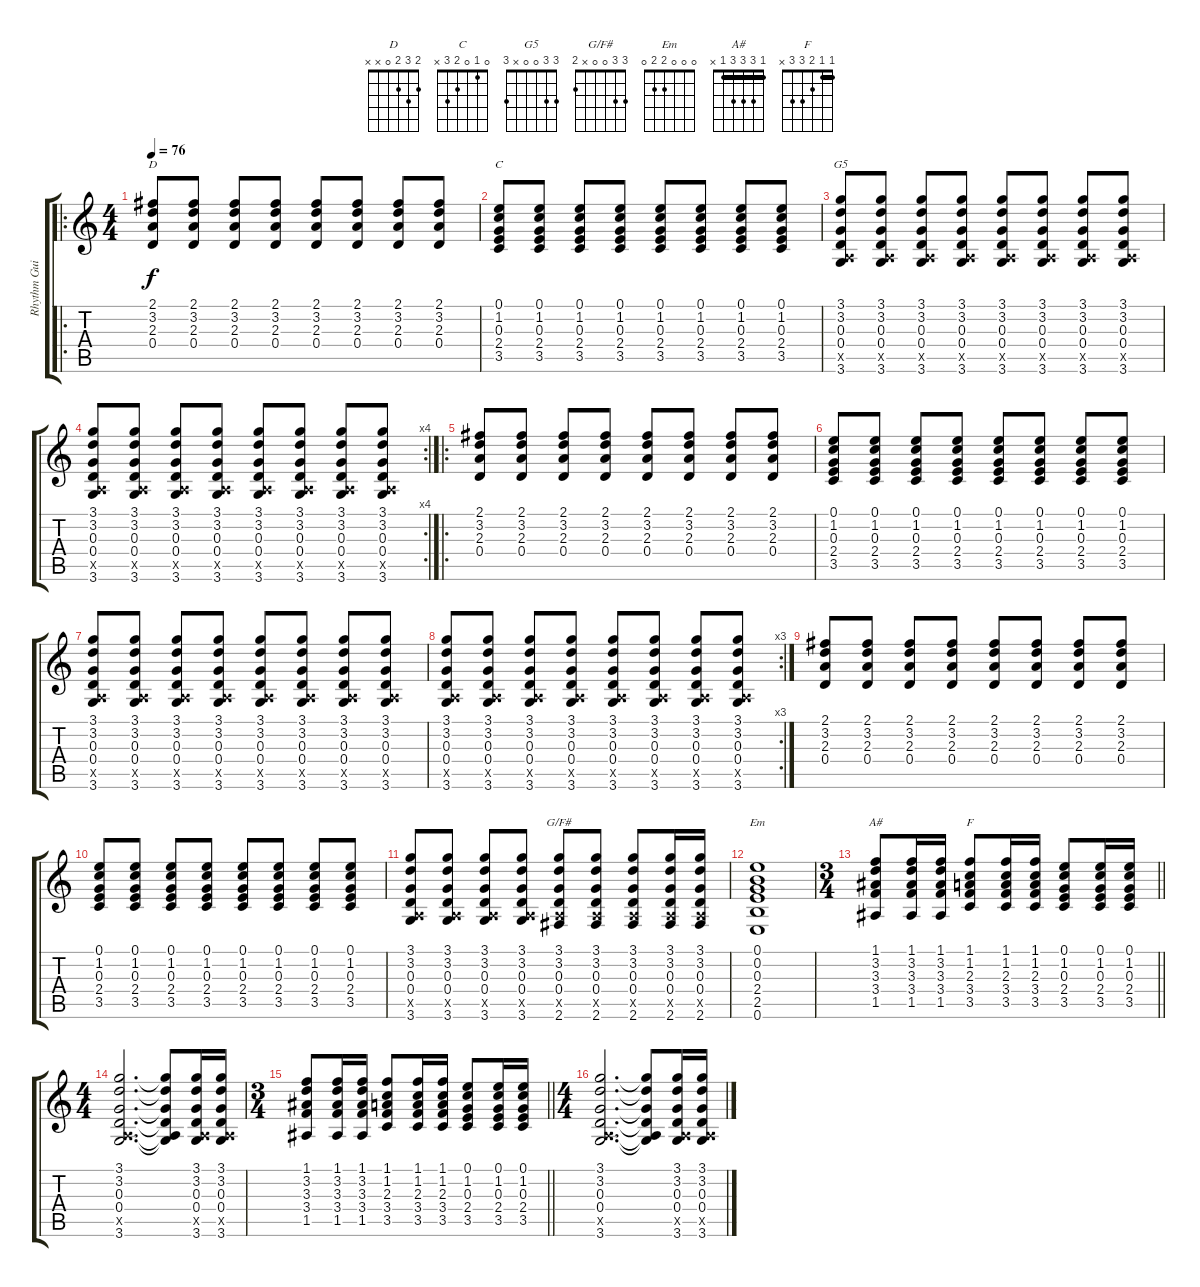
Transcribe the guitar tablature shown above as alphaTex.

\track ("Rhythm Guitar" "Rhythm Gui") {instrument acousticguitarsteel}
\staff {score tabs}
\tuning (E4 B3 G3 D3 A2 E2) {hide}
\chord ("D" 2 3 2 0 x x)
\chord ("C" 0 1 0 2 3 x)
\chord ("G5" 3 3 0 0 x 3)
\chord ("G/F#" 3 3 0 0 x 2)
\chord ("Em" 0 0 0 2 2 0)
\chord ("A#" 1 3 3 3 1 x) {barre 1}
\chord ("F" 1 1 2 3 3 x) {barre 1}
\ro
\ts (4 4)
\tempo 76
\clef g2
\ks c
(2.1 3.2 2.3 0.4).8{ch "D" dy f} (2.1 3.2 2.3 0.4).8 (2.1 3.2 2.3 0.4).8 (2.1 3.2 2.3 0.4).8 (2.1 3.2 2.3 0.4).8 (2.1 3.2 2.3 0.4).8 (2.1 3.2 2.3 0.4).8 (2.1 3.2 2.3 0.4).8 |
(0.1 1.2 0.3 2.4 3.5).8{ch "C"} (0.1 1.2 0.3 2.4 3.5).8 (0.1 1.2 0.3 2.4 3.5).8 (0.1 1.2 0.3 2.4 3.5).8 (0.1 1.2 0.3 2.4 3.5).8 (0.1 1.2 0.3 2.4 3.5).8 (0.1 1.2 0.3 2.4 3.5).8 (0.1 1.2 0.3 2.4 3.5).8 |
(3.1 3.2 0.3 0.4 0.5{x} 3.6).8{ch "G5"} (3.1 3.2 0.3 0.4 0.5{x} 3.6).8 (3.1 3.2 0.3 0.4 0.5{x} 3.6).8 (3.1 3.2 0.3 0.4 0.5{x} 3.6).8 (3.1 3.2 0.3 0.4 0.5{x} 3.6).8 (3.1 3.2 0.3 0.4 0.5{x} 3.6).8 (3.1 3.2 0.3 0.4 0.5{x} 3.6).8 (3.1 3.2 0.3 0.4 0.5{x} 3.6).8 |
\rc 4
(3.1 3.2 0.3 0.4 0.5{x} 3.6).8 (3.1 3.2 0.3 0.4 0.5{x} 3.6).8 (3.1 3.2 0.3 0.4 0.5{x} 3.6).8 (3.1 3.2 0.3 0.4 0.5{x} 3.6).8 (3.1 3.2 0.3 0.4 0.5{x} 3.6).8 (3.1 3.2 0.3 0.4 0.5{x} 3.6).8 (3.1 3.2 0.3 0.4 0.5{x} 3.6).8 (3.1 3.2 0.3 0.4 0.5{x} 3.6).8 |
\ro
(2.1 3.2 2.3 0.4).8 (2.1 3.2 2.3 0.4).8 (2.1 3.2 2.3 0.4).8 (2.1 3.2 2.3 0.4).8 (2.1 3.2 2.3 0.4).8 (2.1 3.2 2.3 0.4).8 (2.1 3.2 2.3 0.4).8 (2.1 3.2 2.3 0.4).8 |
(0.1 1.2 0.3 2.4 3.5).8 (0.1 1.2 0.3 2.4 3.5).8 (0.1 1.2 0.3 2.4 3.5).8 (0.1 1.2 0.3 2.4 3.5).8 (0.1 1.2 0.3 2.4 3.5).8 (0.1 1.2 0.3 2.4 3.5).8 (0.1 1.2 0.3 2.4 3.5).8 (0.1 1.2 0.3 2.4 3.5).8 |
(3.1 3.2 0.3 0.4 0.5{x} 3.6).8 (3.1 3.2 0.3 0.4 0.5{x} 3.6).8 (3.1 3.2 0.3 0.4 0.5{x} 3.6).8 (3.1 3.2 0.3 0.4 0.5{x} 3.6).8 (3.1 3.2 0.3 0.4 0.5{x} 3.6).8 (3.1 3.2 0.3 0.4 0.5{x} 3.6).8 (3.1 3.2 0.3 0.4 0.5{x} 3.6).8 (3.1 3.2 0.3 0.4 0.5{x} 3.6).8 |
\rc 3
(3.1 3.2 0.3 0.4 0.5{x} 3.6).8 (3.1 3.2 0.3 0.4 0.5{x} 3.6).8 (3.1 3.2 0.3 0.4 0.5{x} 3.6).8 (3.1 3.2 0.3 0.4 0.5{x} 3.6).8 (3.1 3.2 0.3 0.4 0.5{x} 3.6).8 (3.1 3.2 0.3 0.4 0.5{x} 3.6).8 (3.1 3.2 0.3 0.4 0.5{x} 3.6).8 (3.1 3.2 0.3 0.4 0.5{x} 3.6).8 |
(2.1 3.2 2.3 0.4).8 (2.1 3.2 2.3 0.4).8 (2.1 3.2 2.3 0.4).8 (2.1 3.2 2.3 0.4).8 (2.1 3.2 2.3 0.4).8 (2.1 3.2 2.3 0.4).8 (2.1 3.2 2.3 0.4).8 (2.1 3.2 2.3 0.4).8 |
(0.1 1.2 0.3 2.4 3.5).8 (0.1 1.2 0.3 2.4 3.5).8 (0.1 1.2 0.3 2.4 3.5).8 (0.1 1.2 0.3 2.4 3.5).8 (0.1 1.2 0.3 2.4 3.5).8 (0.1 1.2 0.3 2.4 3.5).8 (0.1 1.2 0.3 2.4 3.5).8 (0.1 1.2 0.3 2.4 3.5).8 |
(3.1 3.2 0.3 0.4 0.5{x} 3.6).8 (3.1 3.2 0.3 0.4 0.5{x} 3.6).8 (3.1 3.2 0.3 0.4 0.5{x} 3.6).8 (3.1 3.2 0.3 0.4 0.5{x} 3.6).8 (3.1 3.2 0.3 0.4 0.5{x} 2.6).8{ch "G/F#"} (3.1 3.2 0.3 0.4 0.5{x} 2.6).8 (3.1 3.2 0.3 0.4 0.5{x} 2.6).8 (3.1 3.2 0.3 0.4 0.5{x} 2.6).16 (3.1 3.2 0.3 0.4 0.5{x} 2.6).16 |
(0.1 0.2 0.3 2.4 2.5 0.6).1{ch "Em"} |
\ts (3 4)
\barLineRight lightlight
(1.1 3.2 3.3 3.4 1.5).8{ch "A#"} (1.1 3.2 3.3 3.4 1.5).16 (1.1 3.2 3.3 3.4 1.5).16 (1.1 1.2 2.3 3.4 3.5).8{ch "F"} (1.1 1.2 2.3 3.4 3.5).16 (1.1 1.2 2.3 3.4 3.5).16 (0.1 1.2 0.3 2.4 3.5).8 (0.1 1.2 0.3 2.4 3.5).16 (0.1 1.2 0.3 2.4 3.5).16 |
\ts (4 4)
(3.1 3.2 0.3 0.4 0.5{x} 3.6).2{d} (3.1{t} 3.2{t} 0.3{t} 0.4{t} 0.5{t} 3.6{t}).8 (3.1 3.2 0.3 0.4 0.5{x} 3.6).16 (3.1 3.2 0.3 0.4 0.5{x} 3.6).16 |
\ts (3 4)
\barLineRight lightlight
(1.1 3.2 3.3 3.4 1.5).8 (1.1 3.2 3.3 3.4 1.5).16 (1.1 3.2 3.3 3.4 1.5).16 (1.1 1.2 2.3 3.4 3.5).8 (1.1 1.2 2.3 3.4 3.5).16 (1.1 1.2 2.3 3.4 3.5).16 (0.1 1.2 0.3 2.4 3.5).8 (0.1 1.2 0.3 2.4 3.5).16 (0.1 1.2 0.3 2.4 3.5).16 |
\ts (4 4)
(3.1 3.2 0.3 0.4 0.5{x} 3.6).2{d} (3.1{t} 3.2{t} 0.3{t} 0.4{t} 0.5{t} 3.6{t}).8 (3.1 3.2 0.3 0.4 0.5{x} 3.6).16 (3.1 3.2 0.3 0.4 0.5{x} 3.6).16
